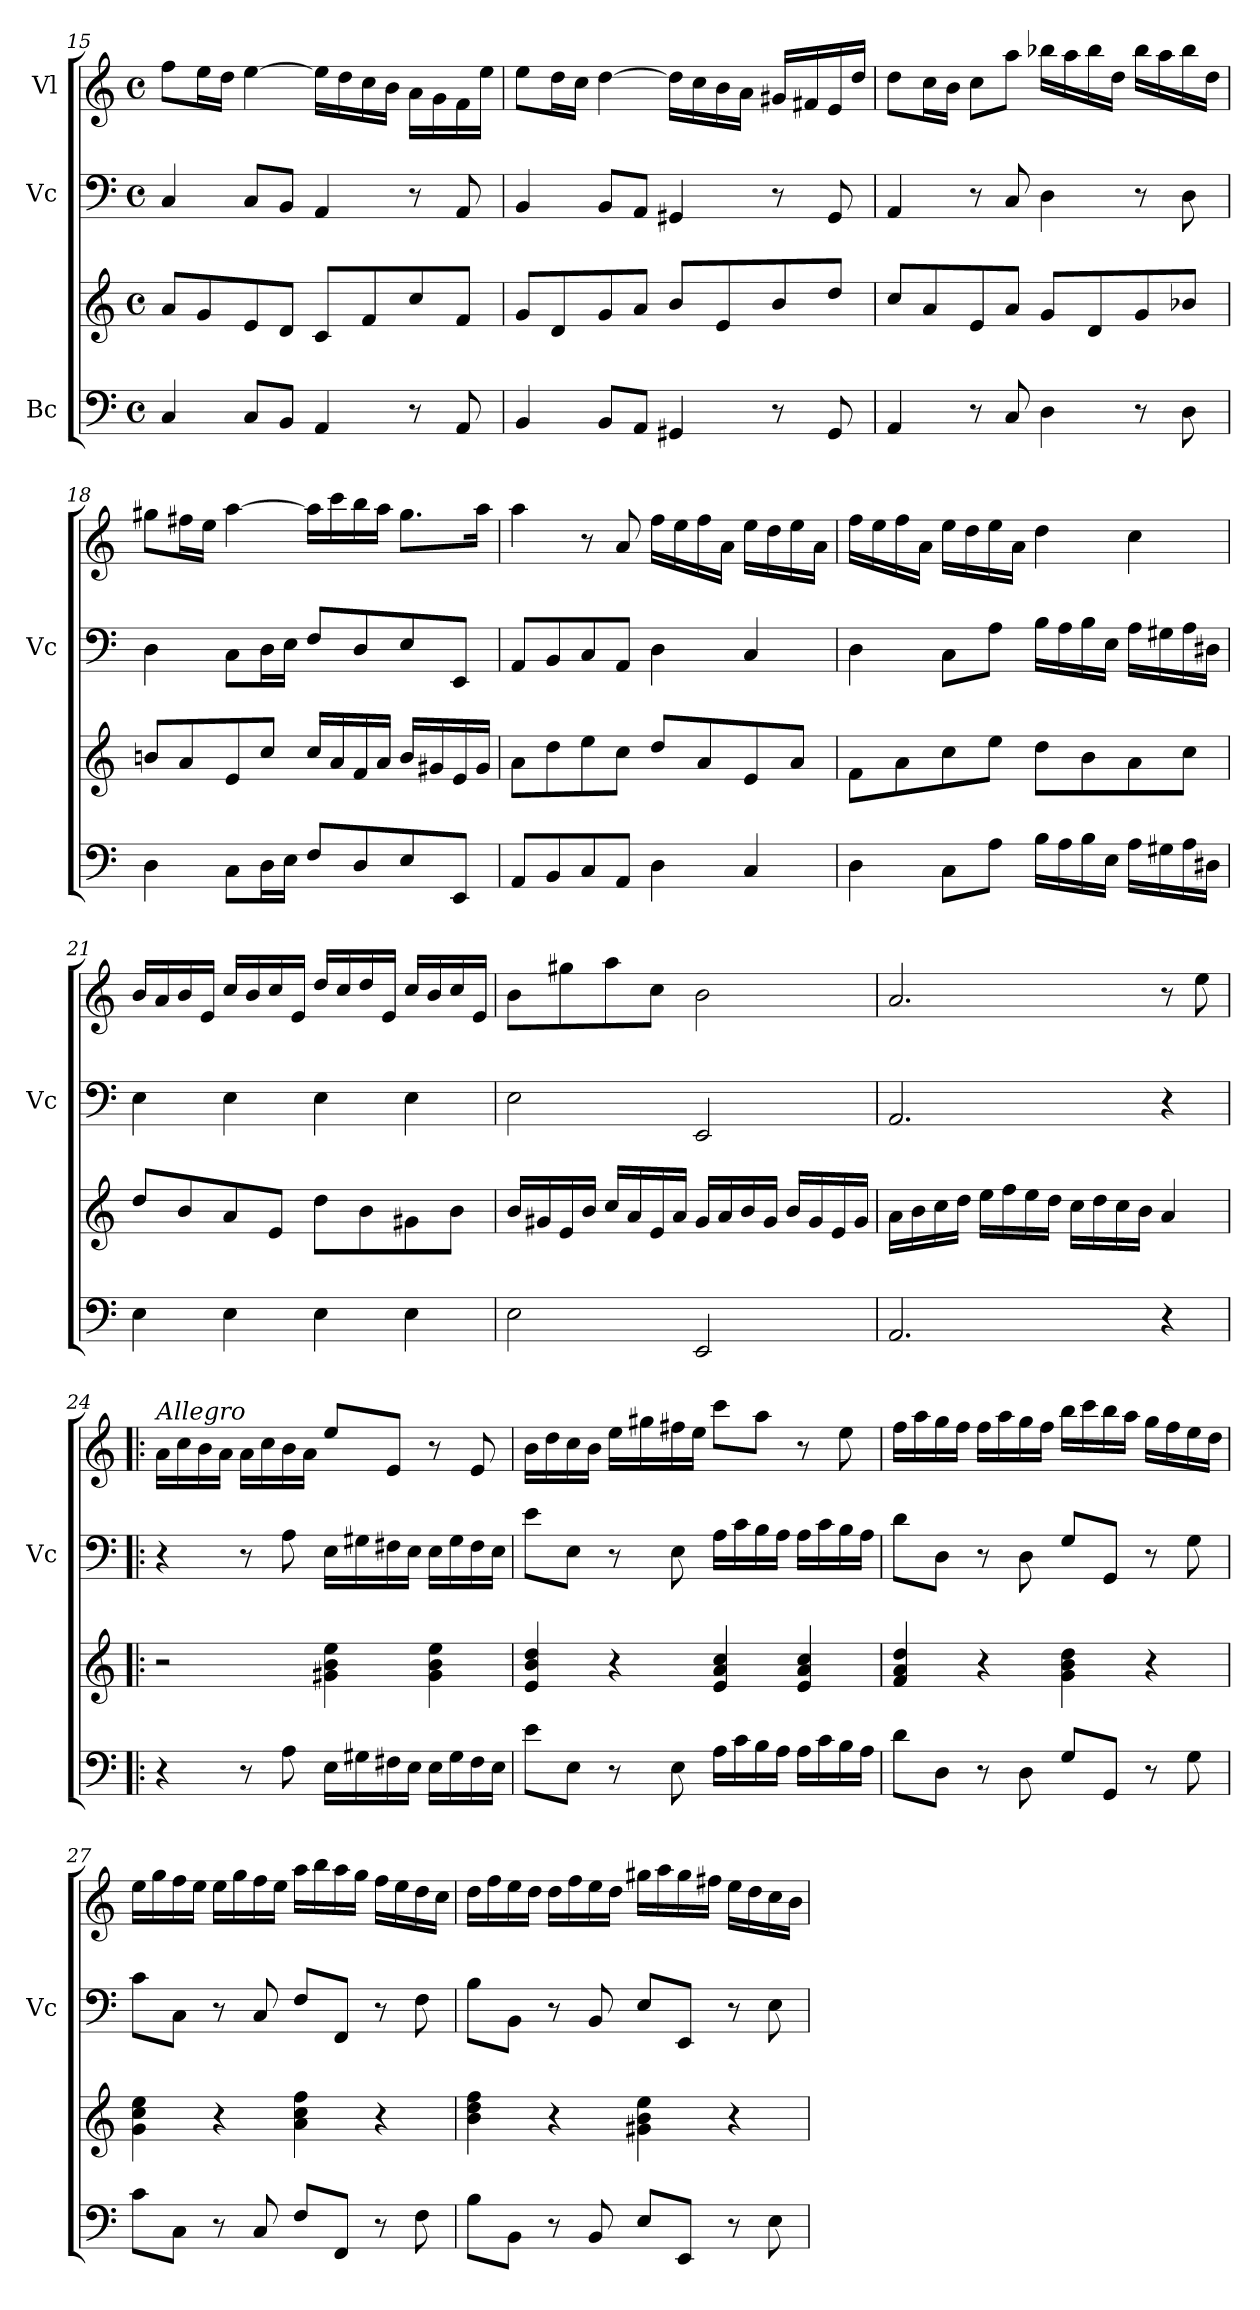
**kern	**kern	**kern	**kern
*part3	*part3	*part2	*part1
*staff4	*staff3	*staff2	*staff1
*I"Bc	*	*I"Vc	*I"Vl
*	*	*I'Vc	*
*clefF4	*clefG2	*clefF4	*clefG2
*k[]	*k[]	*k[]	*k[]
*M4/4	*M4/4	*M4/4	*M4/4
*met(c)	*met(c)	*met(c)	*met(c)
=15	=15	=15	=15
4C/	8a/L	4C/	8ff\L
.	8g/	.	16ee\L
.	.	.	16dd\JJ
8C/L	8e/	8C/L	[4ee\
8BB/J	8d/J	8BB/J	.
4AA/	8c/L	4AA/	16ee\LL]
.	.	.	16dd\
.	8f/	.	16cc\
.	.	.	16b\JJ
8r	8cc/	8r	16a\LL
.	.	.	16g\
8AA/	8f/J	8AA/	16f\
.	.	.	16ee\JJ
=16	=16	=16	=16
4BB/	8g/L	4BB/	8ee\L
.	8d/	.	16dd\L
.	.	.	16cc\JJ
8BB/L	8g/	8BB/L	[4dd\
8AA/J	8a/J	8AA/J	.
4GG#X/	8b/L	4GG#X/	16dd\LL]
.	.	.	16cc\
.	8e/	.	16b\
.	.	.	16a\JJ
8r	8b/	8r	16g#X/LL
.	.	.	16f#X/
8GG#/	8dd/J	8GG#/	16e/
.	.	.	16dd/JJ
!!LO:LB:g=z
=17	=17	=17	=17
4AA/	8cc/L	4AA/	8dd\L
.	8a/	.	16cc\L
.	.	.	16b\JJ
8r	8e/	8r	8cc\L
8C/	8a/J	8C/	8aa\J
4D\	8g/L	4D\	16bb-X\LL
.	.	.	16aa\
.	8d/	.	16bb-\
.	.	.	16dd\JJ
8r	8g/	8r	16bb-\LL
.	.	.	16aa\
8D\	8b-X/J	8D\	16bb-\
.	.	.	16dd\JJ
=18	=18	=18	=18
4D\	8bn/L	4D\	8gg#X\L
.	8a/	.	16ff#X\L
.	.	.	16ee\JJ
8C\L	8e/	8C\L	[4aa\
16D\L	8cc/J	16D\L	.
16E\JJ	.	16E\JJ	.
8F/L	16cc/LL	8F/L	16aa\LL]
.	16a/	.	16ccc\
8D/	16f/	8D/	16bb\
.	16a/JJ	.	16aa\JJ
8E/	16b/LL	8E/	8.gg#\L
.	16g#X/	.	.
8EE/J	16e/	8EE/J	.
.	16g#/JJ	.	16aa\Jk
=19	=19	=19	=19
8AA/L	8a\L	8AA/L	4aa\
8BB/	8dd\	8BB/	.
8C/	8ee\	8C/	8r
8AA/J	8cc\J	8AA/J	8a/
4D\	8dd/L	4D\	16ff\LL
.	.	.	16ee\
.	8a/	.	16ff\
.	.	.	16a\JJ
4C/	8e/	4C/	16ee\LL
.	.	.	16dd\
.	8a/J	.	16ee\
.	.	.	16a\JJ
!!LO:LB:g=z
=20	=20	=20	=20
4D\	8f\L	4D\	16ff\LL
.	.	.	16ee\
.	8a\	.	16ff\
.	.	.	16a\JJ
8C\L	8cc\	8C\L	16ee\LL
.	.	.	16dd\
8A\J	8ee\J	8A\J	16ee\
.	.	.	16a\JJ
16B\LL	8dd\L	16B\LL	4dd\
16A\	.	16A\	.
16B\	8b\	16B\	.
16E\JJ	.	16E\JJ	.
16A\LL	8a\	16A\LL	4cc\
16G#X\	.	16G#X\	.
16A\	8cc\J	16A\	.
16D#X\JJ	.	16D#X\JJ	.
=21	=21	=21	=21
4E\	8dd/L	4E\	16b/LL
.	.	.	16a/
.	8b/	.	16b/
.	.	.	16e/JJ
4E\	8a/	4E\	16cc/LL
.	.	.	16b/
.	8e/J	.	16cc/
.	.	.	16e/JJ
4E\	8dd\L	4E\	16dd/LL
.	.	.	16cc/
.	8b\	.	16dd/
.	.	.	16e/JJ
4E\	8g#X\	4E\	16cc/LL
.	.	.	16b/
.	8b\J	.	16cc/
.	.	.	16e/JJ
=22	=22	=22	=22
2E\	16b/LL	2E\	8b\L
.	16g#X/	.	.
.	16e/	.	8gg#X\
.	16b/JJ	.	.
.	16cc/LL	.	8aa\
.	16a/	.	.
.	16e/	.	8cc\J
.	16a/JJ	.	.
2EE/	16g#/LL	2EE/	2b\
.	16a/	.	.
.	16b/	.	.
.	16g#/JJ	.	.
.	16b/LL	.	.
.	16g#/	.	.
.	16e/	.	.
.	16g#/JJ	.	.
=23	=23	=23	=23
2.AA/	16a\LL	2.AA/	2.a/
.	16b\	.	.
.	16cc\	.	.
.	16dd\JJ	.	.
.	16ee\LL	.	.
.	16ff\	.	.
.	16ee\	.	.
.	16dd\JJ	.	.
.	16cc\LL	.	.
.	16dd\	.	.
.	16cc\	.	.
.	16b\JJ	.	.
4r	4a/	4r	8r
.	.	.	8ee\
!!LO:PB:g=z
=24!|:	=24!|:	=24!|:	=24!|:
!	!	!	!LO:TX:a:i:t=Allegro
4r	2r	4r	16a\LL
.	.	.	16cc\
.	.	.	16b\
.	.	.	16a\JJ
8r	.	8r	16a\LL
.	.	.	16cc\
8A\	.	8A\	16b\
.	.	.	16a\JJ
16E\LL	4g#X\ 4b\ 4ee\	16E\LL	8ee/L
16G#X\	.	16G#X\	.
16F#X\	.	16F#X\	8e/J
16E\JJ	.	16E\JJ	.
16E\LL	4g#\ 4b\ 4ee\	16E\LL	8r
16G#\	.	16G#\	.
16F#\	.	16F#\	8e/
16E\JJ	.	16E\JJ	.
=25	=25	=25	=25
8e\L	4e/ 4b/ 4dd/	8e\L	16b\LL
.	.	.	16dd\
8E\J	.	8E\J	16cc\
.	.	.	16b\JJ
8r	4r	8r	16ee\LL
.	.	.	16gg#X\
8E\	.	8E\	16ff#X\
.	.	.	16ee\JJ
16A\LL	4e/ 4a/ 4cc/	16A\LL	8ccc\L
16c\	.	16c\	.
16B\	.	16B\	8aa\J
16A\JJ	.	16A\JJ	.
16A\LL	4e/ 4a/ 4cc/	16A\LL	8r
16c\	.	16c\	.
16B\	.	16B\	8ee\
16A\JJ	.	16A\JJ	.
=26	=26	=26	=26
8d\L	4f/ 4a/ 4dd/	8d\L	16ff\LL
.	.	.	16aa\
8D\J	.	8D\J	16gg\
.	.	.	16ff\JJ
8r	4r	8r	16ff\LL
.	.	.	16aa\
8D\	.	8D\	16gg\
.	.	.	16ff\JJ
8G/L	4g\ 4b\ 4dd\	8G/L	16bb\LL
.	.	.	16ccc\
8GG/J	.	8GG/J	16bb\
.	.	.	16aa\JJ
8r	4r	8r	16gg\LL
.	.	.	16ff\
8G\	.	8G\	16ee\
.	.	.	16dd\JJ
!!LO:LB:g=z
=27	=27	=27	=27
8c\L	4g\ 4cc\ 4ee\	8c\L	16ee\LL
.	.	.	16gg\
8C\J	.	8C\J	16ff\
.	.	.	16ee\JJ
8r	4r	8r	16ee\LL
.	.	.	16gg\
8C/	.	8C/	16ff\
.	.	.	16ee\JJ
8F/L	4a\ 4cc\ 4ff\	8F/L	16aa\LL
.	.	.	16bb\
8FF/J	.	8FF/J	16aa\
.	.	.	16gg\JJ
8r	4r	8r	16ff\LL
.	.	.	16ee\
8F\	.	8F\	16dd\
.	.	.	16cc\JJ
=28	=28	=28	=28
8B\L	4b\ 4dd\ 4ff\	8B\L	16dd\LL
.	.	.	16ff\
8BB\J	.	8BB\J	16ee\
.	.	.	16dd\JJ
8r	4r	8r	16dd\LL
.	.	.	16ff\
8BB/	.	8BB/	16ee\
.	.	.	16dd\JJ
8E/L	4g#X\ 4b\ 4ee\	8E/L	16gg#X\LL
.	.	.	16aa\
8EE/J	.	8EE/J	16gg#\
.	.	.	16ff#X\JJ
8r	4r	8r	16ee\LL
.	.	.	16dd\
8E\	.	8E\	16cc\
.	.	.	16b\JJ
=	=	=	=
*-	*-	*-	*-
